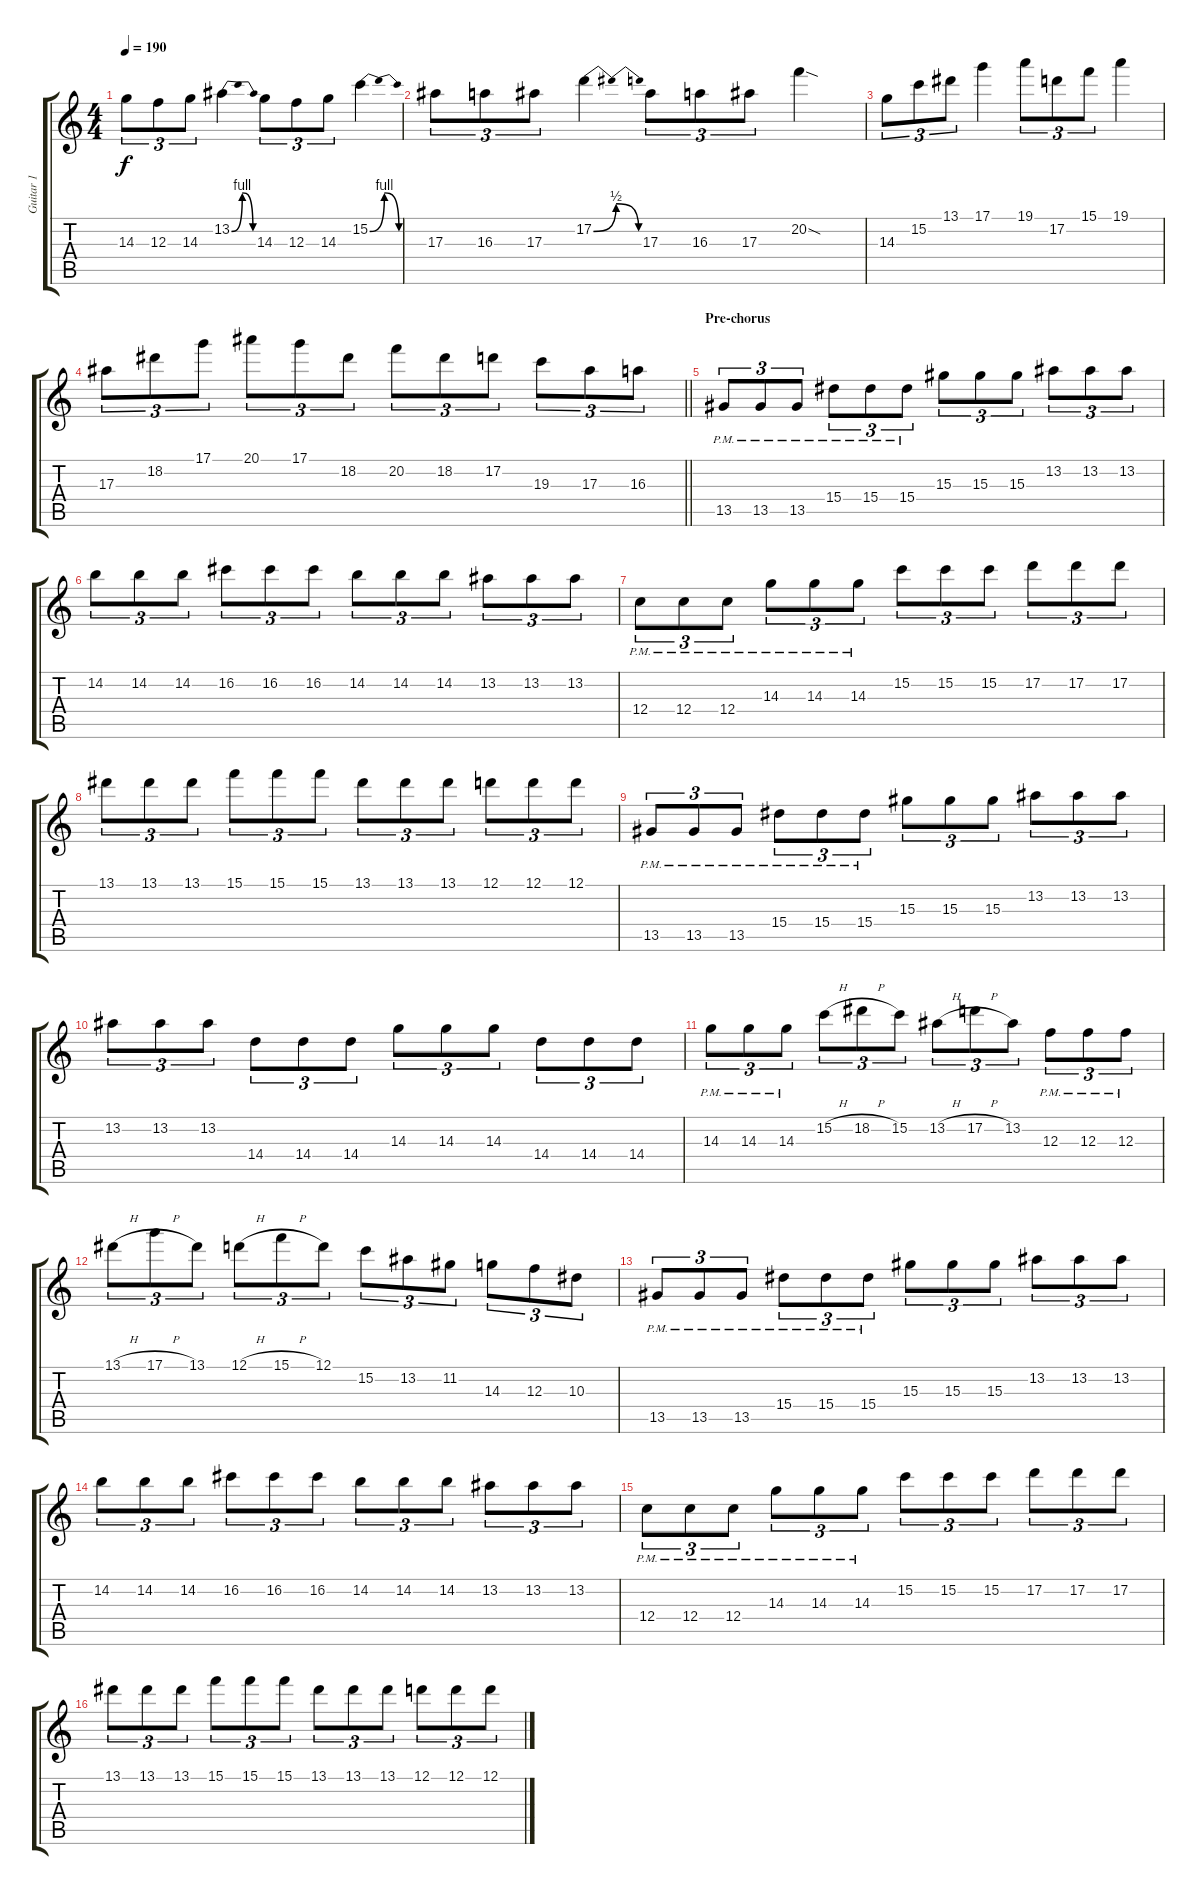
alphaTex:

\track ("Guitar 1" "Guitar 1") {instrument distortionguitar}
\staff {score tabs}
\tuning (D4 A3 F3 C3 G2 C2) {hide}
\ts (4 4)
\tempo 190
\clef g2
\ks c
14.3.8{tu (3 2) dy f} 12.3.8{tu (3 2)} 14.3.8{tu (3 2)} 13.2{be (bendrelease 0 0 30 4 30 4 60 0)}.4 14.3.8{tu (3 2)} 12.3.8{tu (3 2)} 14.3.8{tu (3 2)} 15.2{be (bendrelease 0 0 30 4 30 4 60 0)}.4 |
17.3.8{tu (3 2)} 16.3.8{tu (3 2)} 17.3.8{tu (3 2)} 17.2{be (bendrelease 0 0 30 2 30 2 60 0)}.4 17.3.8{tu (3 2)} 16.3.8{tu (3 2)} 17.3.8{tu (3 2)} 20.2{sod}.4 |
14.3.8{tu (3 2)} 15.2.8{tu (3 2)} 13.1.8{tu (3 2)} 17.1.4 19.1.8{tu (3 2)} 17.2.8{tu (3 2)} 15.1.8{tu (3 2)} 19.1.4 |
\barLineRight lightlight
17.3.8{tu (3 2)} 18.2.8{tu (3 2)} 17.1.8{tu (3 2)} 20.1.8{tu (3 2)} 17.1.8{tu (3 2)} 18.2.8{tu (3 2)} 20.2.8{tu (3 2)} 18.2.8{tu (3 2)} 17.2.8{tu (3 2)} 19.3.8{tu (3 2)} 17.3.8{tu (3 2)} 16.3.8{tu (3 2)} |
\section ("" "Pre-chorus")
13.5{pm}.8{tu (3 2) volume 16} 13.5{pm}.8{tu (3 2)} 13.5{pm}.8{tu (3 2)} 15.4{pm}.8{tu (3 2)} 15.4{pm}.8{tu (3 2)} 15.4{pm}.8{tu (3 2)} 15.3.8{tu (3 2)} 15.3.8{tu (3 2)} 15.3.8{tu (3 2)} 13.2.8{tu (3 2)} 13.2.8{tu (3 2)} 13.2.8{tu (3 2)} |
14.2.8{tu (3 2)} 14.2.8{tu (3 2)} 14.2.8{tu (3 2)} 16.2.8{tu (3 2)} 16.2.8{tu (3 2)} 16.2.8{tu (3 2)} 14.2.8{tu (3 2)} 14.2.8{tu (3 2)} 14.2.8{tu (3 2)} 13.2.8{tu (3 2)} 13.2.8{tu (3 2)} 13.2.8{tu (3 2)} |
12.4{pm}.8{tu (3 2)} 12.4{pm}.8{tu (3 2)} 12.4{pm}.8{tu (3 2)} 14.3{pm}.8{tu (3 2)} 14.3{pm}.8{tu (3 2)} 14.3{pm}.8{tu (3 2)} 15.2.8{tu (3 2)} 15.2.8{tu (3 2)} 15.2.8{tu (3 2)} 17.2.8{tu (3 2)} 17.2.8{tu (3 2)} 17.2.8{tu (3 2)} |
13.1.8{tu (3 2)} 13.1.8{tu (3 2)} 13.1.8{tu (3 2)} 15.1.8{tu (3 2)} 15.1.8{tu (3 2)} 15.1.8{tu (3 2)} 13.1.8{tu (3 2)} 13.1.8{tu (3 2)} 13.1.8{tu (3 2)} 12.1.8{tu (3 2)} 12.1.8{tu (3 2)} 12.1.8{tu (3 2)} |
13.5{pm}.8{tu (3 2)} 13.5{pm}.8{tu (3 2)} 13.5{pm}.8{tu (3 2)} 15.4{pm}.8{tu (3 2)} 15.4{pm}.8{tu (3 2)} 15.4{pm}.8{tu (3 2)} 15.3.8{tu (3 2)} 15.3.8{tu (3 2)} 15.3.8{tu (3 2)} 13.2.8{tu (3 2)} 13.2.8{tu (3 2)} 13.2.8{tu (3 2)} |
13.2.8{tu (3 2)} 13.2.8{tu (3 2)} 13.2.8{tu (3 2)} 14.4.8{tu (3 2)} 14.4.8{tu (3 2)} 14.4.8{tu (3 2)} 14.3.8{tu (3 2)} 14.3.8{tu (3 2)} 14.3.8{tu (3 2)} 14.4.8{tu (3 2)} 14.4.8{tu (3 2)} 14.4.8{tu (3 2)} |
14.3{pm}.8{tu (3 2)} 14.3{pm}.8{tu (3 2)} 14.3{pm}.8{tu (3 2)} 15.2{h}.8{tu (3 2)} 18.2{h}.8{tu (3 2)} 15.2.8{tu (3 2)} 13.2{h}.8{tu (3 2)} 17.2{h}.8{tu (3 2)} 13.2.8{tu (3 2)} 12.3{pm}.8{tu (3 2)} 12.3{pm}.8{tu (3 2)} 12.3{pm}.8{tu (3 2)} |
13.1{h}.8{tu (3 2)} 17.1{h}.8{tu (3 2)} 13.1.8{tu (3 2)} 12.1{h}.8{tu (3 2)} 15.1{h}.8{tu (3 2)} 12.1.8{tu (3 2)} 15.2.8{tu (3 2)} 13.2.8{tu (3 2)} 11.2.8{tu (3 2)} 14.3.8{tu (3 2)} 12.3.8{tu (3 2)} 10.3.8{tu (3 2)} |
13.5{pm}.8{tu (3 2) volume 16} 13.5{pm}.8{tu (3 2)} 13.5{pm}.8{tu (3 2)} 15.4{pm}.8{tu (3 2)} 15.4{pm}.8{tu (3 2)} 15.4{pm}.8{tu (3 2)} 15.3.8{tu (3 2)} 15.3.8{tu (3 2)} 15.3.8{tu (3 2)} 13.2.8{tu (3 2)} 13.2.8{tu (3 2)} 13.2.8{tu (3 2)} |
14.2.8{tu (3 2)} 14.2.8{tu (3 2)} 14.2.8{tu (3 2)} 16.2.8{tu (3 2)} 16.2.8{tu (3 2)} 16.2.8{tu (3 2)} 14.2.8{tu (3 2)} 14.2.8{tu (3 2)} 14.2.8{tu (3 2)} 13.2.8{tu (3 2)} 13.2.8{tu (3 2)} 13.2.8{tu (3 2)} |
12.4{pm}.8{tu (3 2)} 12.4{pm}.8{tu (3 2)} 12.4{pm}.8{tu (3 2)} 14.3{pm}.8{tu (3 2)} 14.3{pm}.8{tu (3 2)} 14.3{pm}.8{tu (3 2)} 15.2.8{tu (3 2)} 15.2.8{tu (3 2)} 15.2.8{tu (3 2)} 17.2.8{tu (3 2)} 17.2.8{tu (3 2)} 17.2.8{tu (3 2)} |
13.1.8{tu (3 2)} 13.1.8{tu (3 2)} 13.1.8{tu (3 2)} 15.1.8{tu (3 2)} 15.1.8{tu (3 2)} 15.1.8{tu (3 2)} 13.1.8{tu (3 2)} 13.1.8{tu (3 2)} 13.1.8{tu (3 2)} 12.1.8{tu (3 2)} 12.1.8{tu (3 2)} 12.1.8{tu (3 2)}
